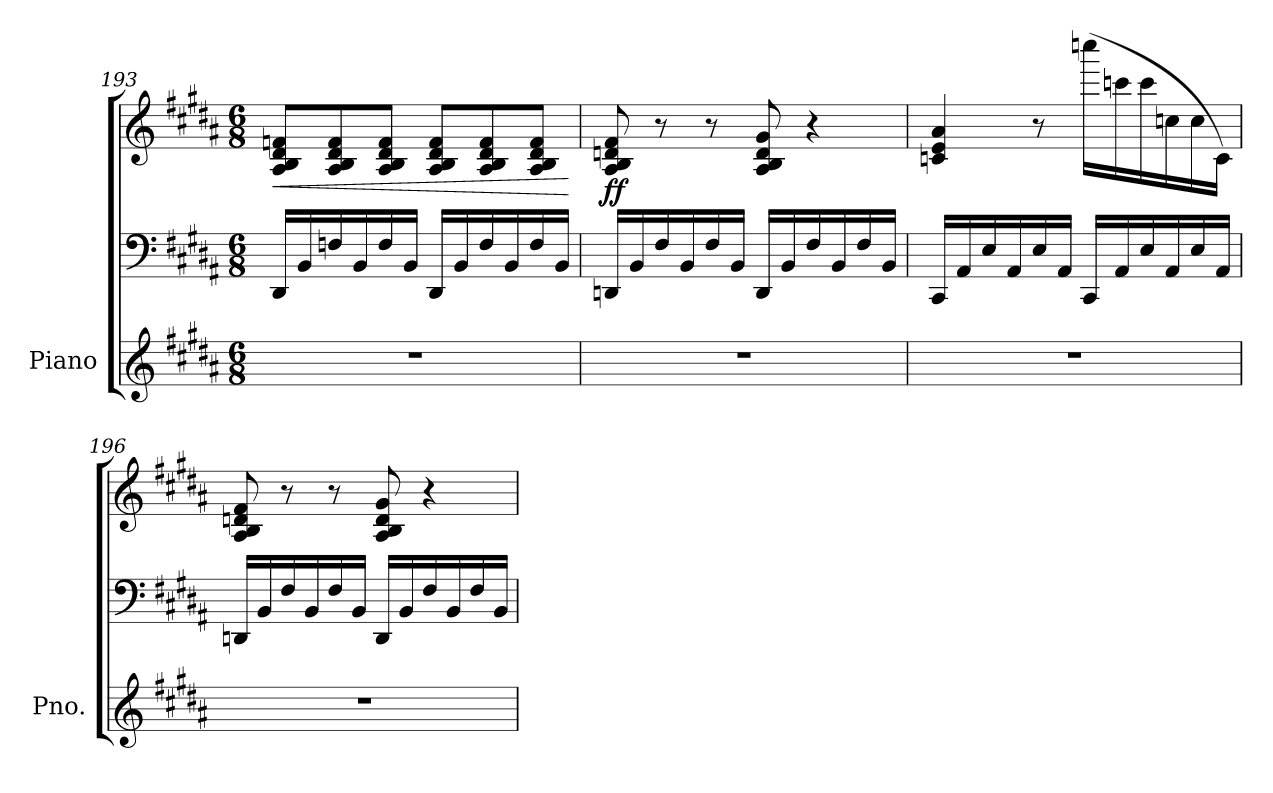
**kern	**kern	**kern	**dynam
*part1	*part1	*part1	*part1
*staff3	*staff2	*staff1	*staff1/2/3
*I"Piano	*	*	*
*I'Pno.	*	*	*
*clefG2	*clefF4	*clefG2	*
*k[f#c#g#d#a#]	*k[f#c#g#d#a#]	*k[f#c#g#d#a#]	*
*M6/8	*M6/8	*M6/8	*
=193	=193	=193	=193
!	!	!	!LO:HP:b
2.r	16DD#/LL	8A#/ 8B/ 8d#/ 8fn/L	<
.	16BB/	.	.
.	16Fn/	8A#/ 8B/ 8d#/ 8f/	.
.	16BB/	.	.
.	16F/	8A#/ 8B/ 8d#/ 8f/J	.
.	16BB/JJ	.	.
.	16DD#/LL	8A#/ 8B/ 8d#/ 8f/L	.
.	16BB/	.	.
.	16F/	8A#/ 8B/ 8d#/ 8f/	.
.	16BB/	.	.
.	16F/	8A#/ 8B/ 8d#/ 8f/J	.
.	16BB/JJ	.	.
.	.	.	[
=194	=194	=194	=194
!	!	!	!LO:DY:b
2.r	16DDn/LL	8A#/ 8B/ 8dn/ 8f#/	ff
.	16BB/	.	.
.	16F#/	8r	.
.	16BB/	.	.
.	16F#/	8r	.
.	16BB/JJ	.	.
.	16DD/LL	8A#/ 8B/ 8d/ 8g#/	.
.	16BB/	.	.
.	16F#/	4r	.
.	16BB/	.	.
.	16F#/	.	.
.	16BB/JJ	.	.
=195	=195	=195	=195
2.r	16CC#/LL	4cn/ 4e/ 4a#/	.
.	16AA#/	.	.
.	16E/	.	.
.	16AA#/	.	.
.	16E/	8r	.
.	16AA#/JJ	.	.
.	16CC#/LL	(>16ccccn\LL	.
.	16AA#/	16cccn\	.
.	16E/	16ccc\	.
.	16AA#/	16ccn\	.
.	16E/	16cc\	.
.	16AA#/JJ	16c\JJ)	.
!!LO:LB:g=z
=196	=196	=196	=196
2.r	16DDn/LL	8A#/ 8B/ 8dn/ 8f#/	.
.	16BB/	.	.
.	16F#/	8r	.
.	16BB/	.	.
.	16F#/	8r	.
.	16BB/JJ	.	.
.	16DD/LL	8A#/ 8B/ 8d/ 8g#/	.
.	16BB/	.	.
.	16F#/	4r	.
.	16BB/	.	.
.	16F#/	.	.
.	16BB/JJ	.	.
=	=	=	=
*-	*-	*-	*-
